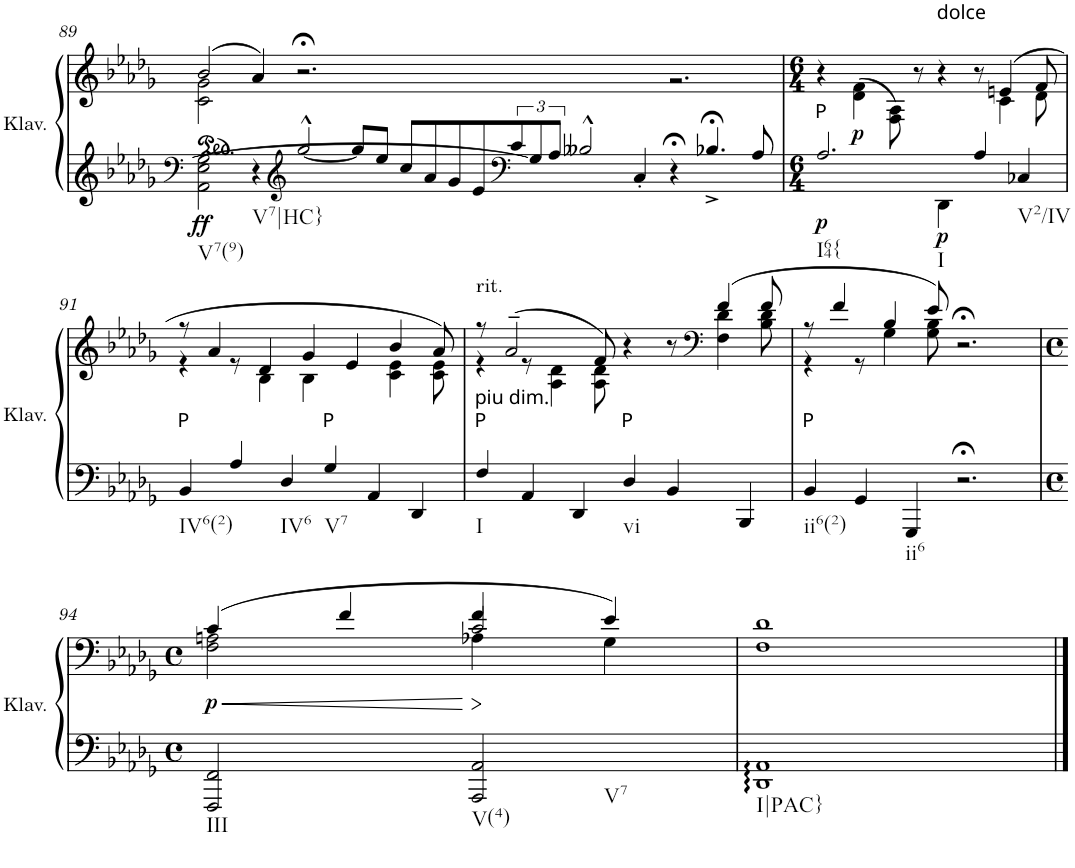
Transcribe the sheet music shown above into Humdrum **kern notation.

**kern	**kern	**dynam
*part1	*part1	*part1
*staff2	*staff1	*staff1/2
*I"Klavier	*	*
*I'Klav.	*	*
!!LO:PB:g=z
*clefF4	*clefG2	*
*k[b-e-a-d-g-]	*k[b-e-a-d-g-]	*
*D-:	*D-:	*
*M15/4	*M15/4	*
=89	=89	=89
*	*^	*
!LO:TX:b:t=V7(9)	!	!	!
!	!	!	!LO:DY:b=2
2AA-\ 2E-\ 2G-\	(2b-/	2c\ 2g-\	ff
!LO:TX:b:t=V7|HC}	!	!	!
4r	4a-/)	4ryy	.
*clefG2	*	*	*
[2gg-^^/	2.r;<	2.ryy	.
8gg-/L]	.	.	.
8ee-/J	.	.	.
8cc/L	1.ryy	2.ryy	.
8a-/	.	.	.
8g-/	.	.	.
8e-/	.	.	.
*clefF4	*	*	*
12c/	.	.	.
12G/]	.	.	.
12A-/J	.	.	.
2B--X^^/	.	2.ryy	.
4C'/	.	.	.
4r;<	2.ryy	2.r	.
4.B-X;<^/	.	.	.
8A-/	.	.	.
=90	=90	=90	=90
*M6/4	*M6/4	*	*
!LO:TX:a:t=P	!	!	!
!LO:TX:b:t=I64{	!	!	!
!	!	!	!LO:DY:b=2
2.A-/	4r	2.ryy	p
!	!	!	!LO:DY:b
.	(4d-\ 4f\	.	p
.	8F\ 8A-\)	.	.
.	8r	.	.
!	!LO:TX:a:t=dolce	!	!
!LO:TX:b:t=I	!	!	!
!	!	!	!LO:DY:b=2
4DD-\	4r	4ryy	p
4A-/	8r	8ryy	.
.	(4en/	4c\	.
!LO:TX:b:t=V2/IV	!	!	!
4C-X/	.	.	.
.	8f/	8d-\	.
!!LO:LB:g=z	!!
=91	=91	=91	=91
!LO:TX:a:t=P	!	!	!
!LO:TX:b:t=IV6(2)	!	!	!
4BB-/	8r	4r	.
.	4a-/	.	.
4A-/	.	8r	.
.	4d-/	4B-\	.
!LO:TX:b:t=IV6	!	!	!
4D-/	.	.	.
.	4g-/	4B-\	.
!LO:TX:a:t=P	!	!	!
!LO:TX:b:t=V7	!	!	!
4G-/	.	.	.
.	4e-/	4ryy	.
4AA-/	.	.	.
.	4b-/	4c\ 4e-\	.
4DD-/	.	.	.
.	8a-/)	8c\ 8e-\	.
=92	=92	=92	=92
!	!LO:TX:a:t=rit.	!	!
!LO:TX:a:t=P	!	!	!
!LO:TX:a:t=piu dim.	!	!	!
!LO:TX:b:t=I	!	!	!
4F/	8r	4r	.
.	(2a-~/	.	.
4AA-/	.	8r	.
.	.	4A-\ 4d-\	.
4DD-/	.	.	.
.	8f/)	8A-\ 8d-\	.
!LO:TX:a:t=P	!	!	!
!LO:TX:b:t=vi	!	!	!
4D-/	4r	4ryy	.
4BB-/	8r	8ryy	.
*	*clefF4	*	*
.	(4f/	4F\ 4d-\	.
4BBB-/	.	.	.
.	8f/	8B-\ 8d-\	.
=93	=93	=93	=93
!LO:TX:a:t=P	!	!	!
!LO:TX:b:t=ii6(2)	!	!	!
4BB-/	8r	4r	.
.	4f/	.	.
4GG-/	.	8r	.
.	4B-/	4G-\	.
!LO:TX:b:t=ii6	!	!	!
4GGG-/	.	.	.
.	8e-/)	8G-\ 8B-\	.
2.r;<	2.r;<	2.ryy	.
*	*v	*v	*
!!LO:LB:g=z
=94	=94	=94
*M4/4	*M4/4	*
*met(c)	*met(c)	*
*	*^	*
!LO:TX:b:t=III	!	!	!
!	!	!	!LO:HP:b
*	*	*^	*
!	!	!	!	!LO:DY:n=1:b
2FFF/ 2FF/	(4c/	2F\ 2An\	2ryy	< p
.	4f/	.	.	.
!LO:TX:b:t=V(4)	!	!	!	!
!LO:TX:b:t=V7	!	!	!	!
2AAA-/ 2AA-/	4f/	4A-X\	2c/	[
.	4e-/)	4G-\	.	.
*	*	*v	*v	*
=95	=95	=95	=95
!LO:TX:b:t=I|PAC}	!	!	!
*	*v	*v	*
1DD- 1AA-	1F 1d-	.
==	==	==
*-	*-	*-
